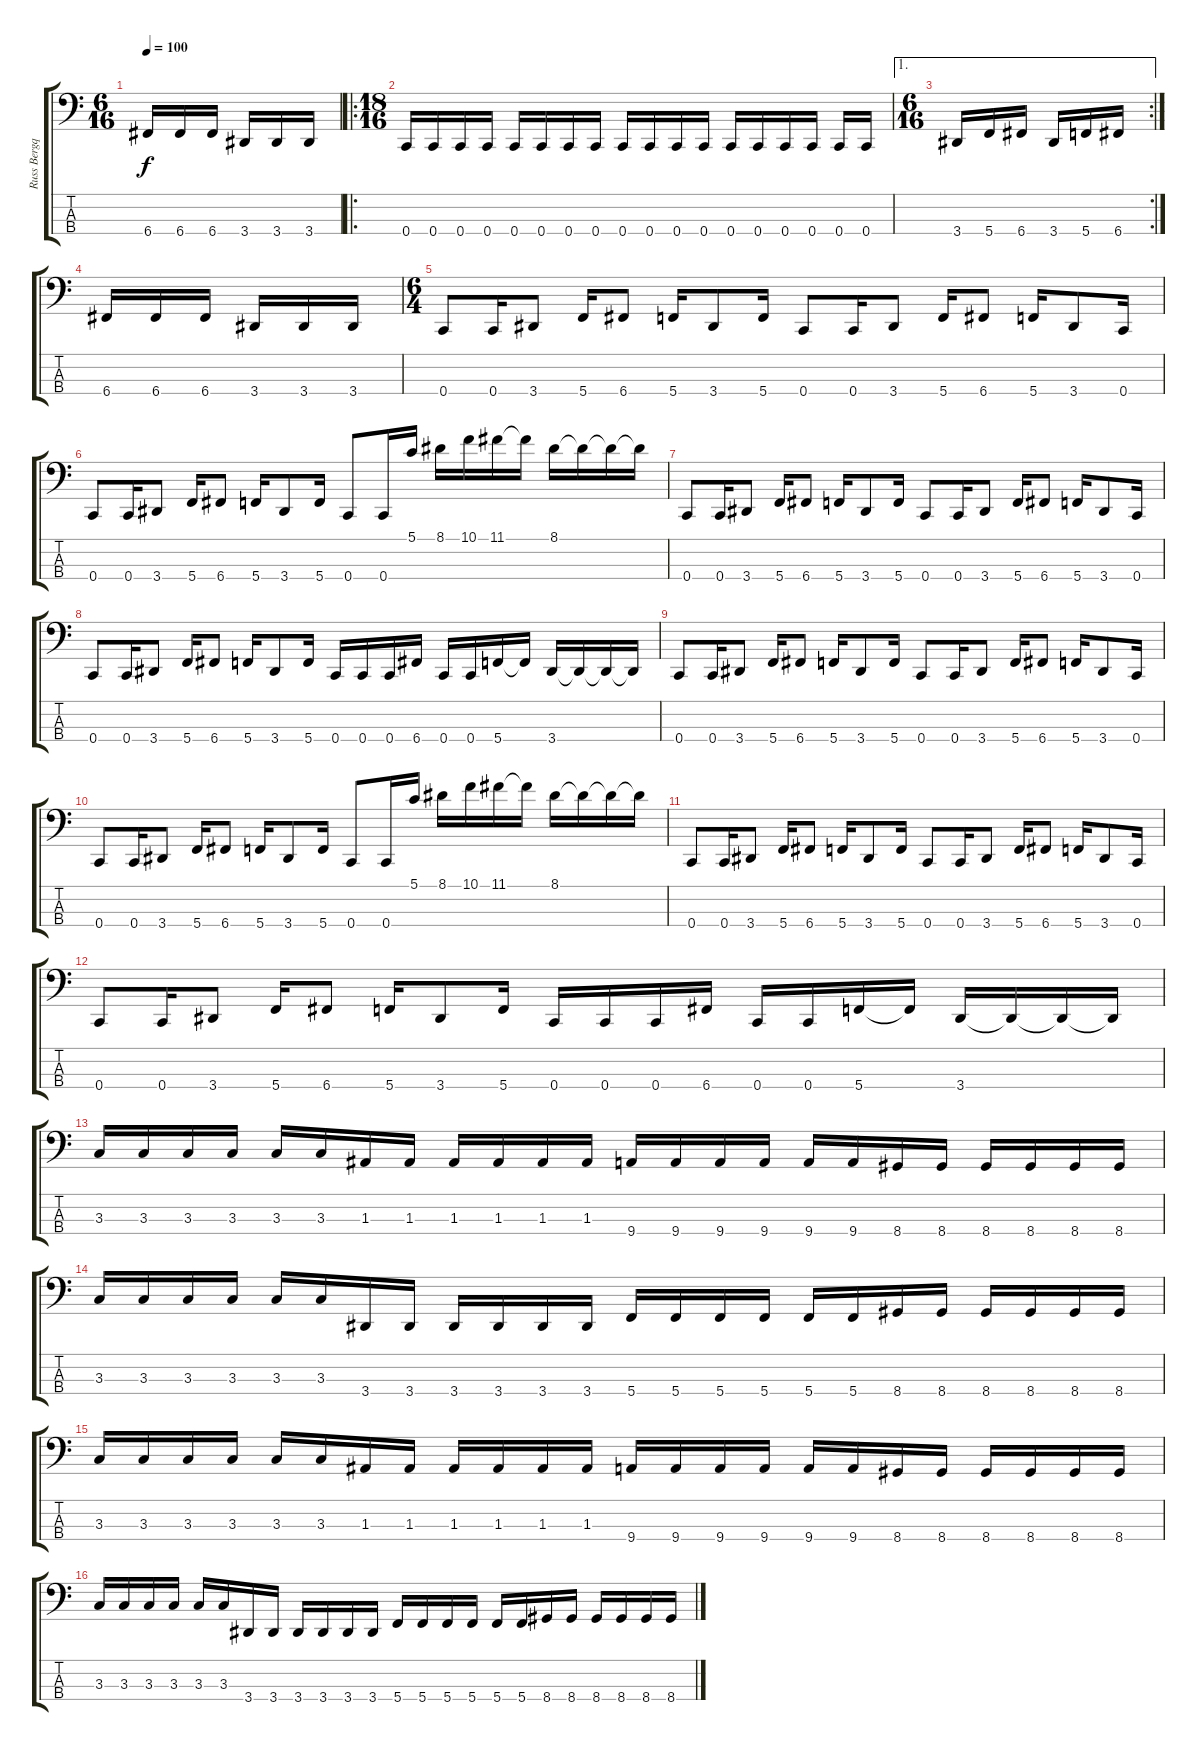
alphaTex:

\track ("Russ Bergquist: Bass" "Russ Bergq") {instrument electricbasspick}
\staff {score tabs}
\tuning (G2 D2 A1 C1) {hide}
\ts (6 16)
\tempo 100
\clef f4
\ks c
6.4.16{dy f} 6.4.16 6.4.16 3.4.16 3.4.16 3.4.16 |
\ro
\ts (18 16)
0.4.16 0.4.16 0.4.16 0.4.16 0.4.16 0.4.16 0.4.16 0.4.16 0.4.16 0.4.16 0.4.16 0.4.16 0.4.16 0.4.16 0.4.16 0.4.16 0.4.16 0.4.16 |
\ae 1
\rc 2
\ts (6 16)
3.4.16 5.4.16 6.4.16 3.4.16 5.4.16 6.4.16 |
6.4.16 6.4.16 6.4.16 3.4.16 3.4.16 3.4.16 |
\ts (6 4)
0.4.8 0.4.16 3.4.8 5.4.16 6.4.8 5.4.16 3.4.8 5.4.16 0.4.8 0.4.16 3.4.8 5.4.16 6.4.8 5.4.16 3.4.8 0.4.16 |
0.4.8 0.4.16 3.4.8 5.4.16 6.4.8 5.4.16 3.4.8 5.4.16 0.4.8 0.4.16 5.1.16 8.1.16 10.1.16 11.1.16 11.1{t}.16 8.1.16 8.1{t}.16 8.1{t}.16 8.1{t}.16 |
0.4.8 0.4.16 3.4.8 5.4.16 6.4.8 5.4.16 3.4.8 5.4.16 0.4.8 0.4.16 3.4.8 5.4.16 6.4.8 5.4.16 3.4.8 0.4.16 |
0.4.8 0.4.16 3.4.8 5.4.16 6.4.8 5.4.16 3.4.8 5.4.16 0.4.16 0.4.16 0.4.16 6.4.16 0.4.16 0.4.16 5.4.16 5.4{t}.16 3.4.16 3.4{t}.16 3.4{t}.16 3.4{t}.16 |
0.4.8 0.4.16 3.4.8 5.4.16 6.4.8 5.4.16 3.4.8 5.4.16 0.4.8 0.4.16 3.4.8 5.4.16 6.4.8 5.4.16 3.4.8 0.4.16 |
0.4.8 0.4.16 3.4.8 5.4.16 6.4.8 5.4.16 3.4.8 5.4.16 0.4.8 0.4.16 5.1.16 8.1.16 10.1.16 11.1.16 11.1{t}.16 8.1.16 8.1{t}.16 8.1{t}.16 8.1{t}.16 |
0.4.8 0.4.16 3.4.8 5.4.16 6.4.8 5.4.16 3.4.8 5.4.16 0.4.8 0.4.16 3.4.8 5.4.16 6.4.8 5.4.16 3.4.8 0.4.16 |
0.4.8 0.4.16 3.4.8 5.4.16 6.4.8 5.4.16 3.4.8 5.4.16 0.4.16 0.4.16 0.4.16 6.4.16 0.4.16 0.4.16 5.4.16 5.4{t}.16 3.4.16 3.4{t}.16 3.4{t}.16 3.4{t}.16 |
3.3.16 3.3.16 3.3.16 3.3.16 3.3.16 3.3.16 1.3.16 1.3.16 1.3.16 1.3.16 1.3.16 1.3.16 9.4.16 9.4.16 9.4.16 9.4.16 9.4.16 9.4.16 8.4.16 8.4.16 8.4.16 8.4.16 8.4.16 8.4.16 |
3.3.16 3.3.16 3.3.16 3.3.16 3.3.16 3.3.16 3.4.16 3.4.16 3.4.16 3.4.16 3.4.16 3.4.16 5.4.16 5.4.16 5.4.16 5.4.16 5.4.16 5.4.16 8.4.16 8.4.16 8.4.16 8.4.16 8.4.16 8.4.16 |
3.3.16 3.3.16 3.3.16 3.3.16 3.3.16 3.3.16 1.3.16 1.3.16 1.3.16 1.3.16 1.3.16 1.3.16 9.4.16 9.4.16 9.4.16 9.4.16 9.4.16 9.4.16 8.4.16 8.4.16 8.4.16 8.4.16 8.4.16 8.4.16 |
3.3.16 3.3.16 3.3.16 3.3.16 3.3.16 3.3.16 3.4.16 3.4.16 3.4.16 3.4.16 3.4.16 3.4.16 5.4.16 5.4.16 5.4.16 5.4.16 5.4.16 5.4.16 8.4.16 8.4.16 8.4.16 8.4.16 8.4.16 8.4.16
